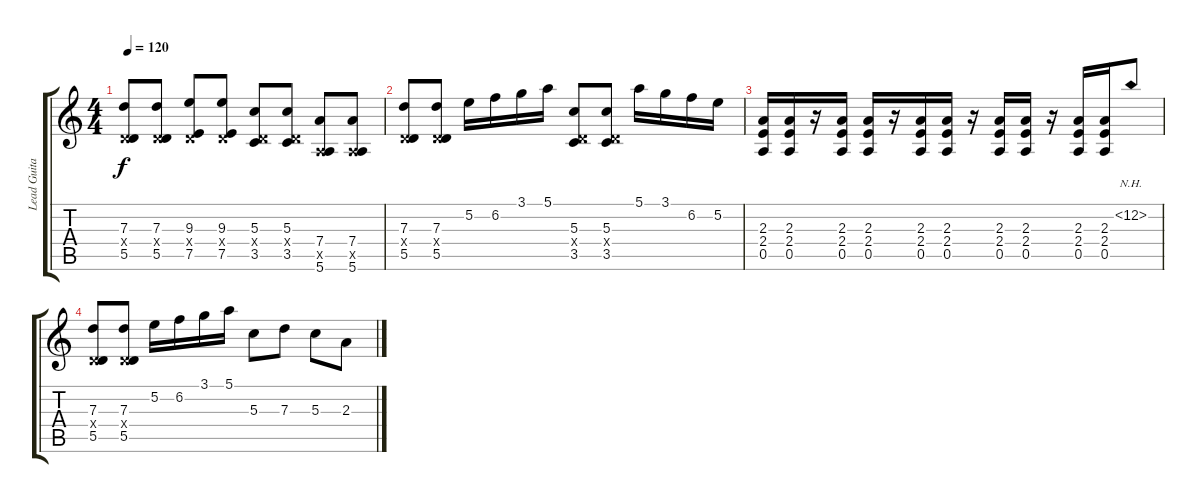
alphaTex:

\track ("Lead Guitar" "Lead Guita") {instrument distortionguitar}
\staff {score tabs}
\tuning (E4 B3 G3 D3 A2 E2) {hide}
\ts (4 4)
\tempo 120
\clef g2
\ks c
(7.3 0.4{x} 5.5).8{dy f} (7.3 0.4{x} 5.5).8 (9.3 0.4{x} 7.5).8 (9.3 0.4{x} 7.5).8 (5.3 0.4{x} 3.5).8 (5.3 0.4{x} 3.5).8 (7.4 0.5{x} 5.6).8 (7.4 0.5{x} 5.6).8 |
(7.3 0.4{x} 5.5).8 (7.3 0.4{x} 5.5).8 5.2.16 6.2.16 3.1.16 5.1.16 (5.3 0.4{x} 3.5).8 (5.3 0.4{x} 3.5).8 5.1.16 3.1.16 6.2.16 5.2.16 |
(2.3 2.4 0.5).16 (2.3 2.4 0.5).16 r.16 (2.3 2.4 0.5).16 (2.3 2.4 0.5).16 r.16 (2.3 2.4 0.5).16 (2.3 2.4 0.5).16 r.16 (2.3 2.4 0.5).16 (2.3 2.4 0.5).16 r.16 (2.3 2.4 0.5).16 (2.3 2.4 0.5).16 13.2{nh}.8 |
(7.3 0.4{x} 5.5).8 (7.3 0.4{x} 5.5).8 5.2.16 6.2.16 3.1.16 5.1.16 5.3.8 7.3.8 5.3.8 2.3.8
